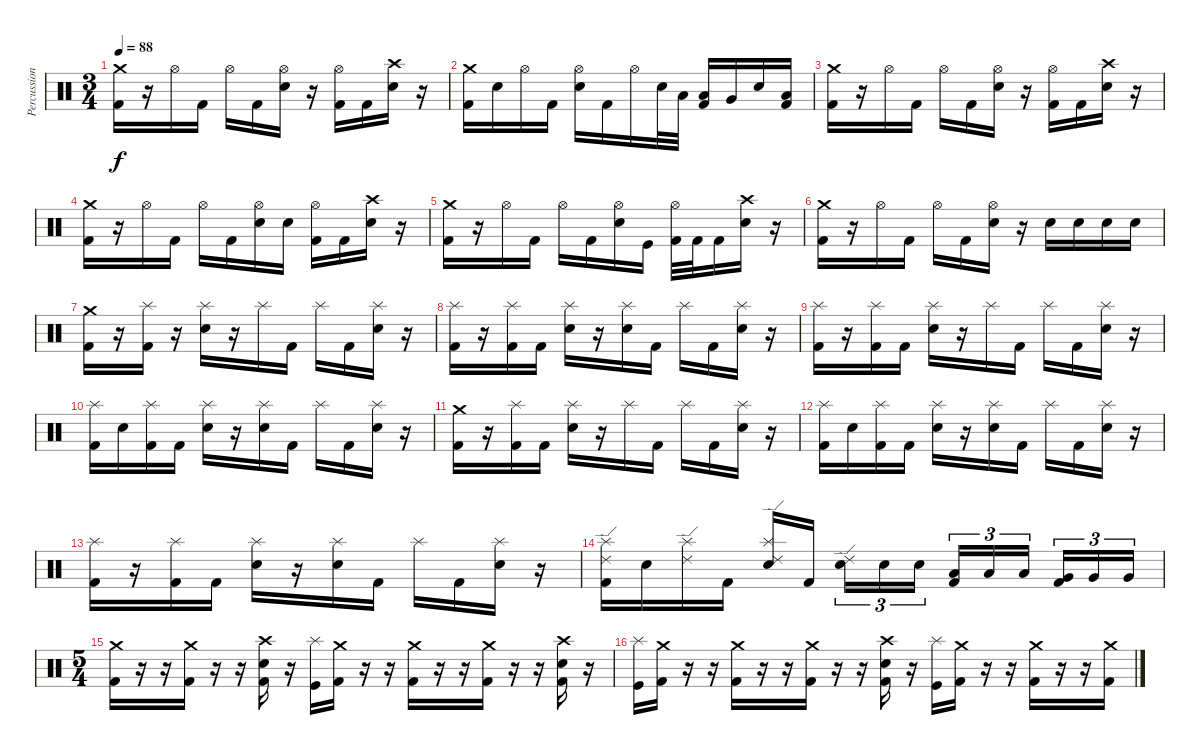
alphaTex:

\track ("Percussion" "Percussion") {instrument percussion}
\staff {score}
\articulation defaults
\ts (3 4)
\tempo 88
\clef neutral
\ks c
("Crash medium (hit)" "Kick (hit) 2").16{dy f} r.16 "Hi-Hat (open)".16 "Kick (hit) 2".16 "Hi-Hat (open)".16 "Kick (hit) 2".16 ("Hi-Hat (open)" "Electric Snare (hit)").16 r.16 ("Hi-Hat (open)" "Kick (hit) 2").16 "Kick (hit) 2".16 ("Crash high (hit)" "Electric Snare (hit)").16 r.16 |
("Crash medium (hit)" "Kick (hit) 2").16 "Electric Snare (hit)".16 "Hi-Hat (open)".16 "Kick (hit) 2".16 ("Hi-Hat (open)" "Electric Snare (hit)").16 "Kick (hit) 2".16 "Hi-Hat (open)".16 "Electric Snare (hit)".32 "Low Tom (hit)".32 ("Low Tom (hit)" "Kick (hit) 2").16 "Very Low Tom (hit)".16 "Electric Snare (hit)".16 ("Low Floor Tom (hit)" "Kick (hit) 2").16 |
("Crash medium (hit)" "Kick (hit) 2").16 r.16 "Hi-Hat (open)".16 "Kick (hit) 2".16 "Hi-Hat (open)".16 "Kick (hit) 2".16 ("Hi-Hat (open)" "Electric Snare (hit)").16 r.16 ("Hi-Hat (open)" "Kick (hit) 2").16 "Kick (hit) 2".16 ("Crash high (hit)" "Electric Snare (hit)").16 r.16 |
("Crash medium (hit)" "Kick (hit) 2").16 r.16 "Hi-Hat (open)".16 "Kick (hit) 2".16 "Hi-Hat (open)".16 "Kick (hit) 2".16 ("Hi-Hat (open)" "Electric Snare (hit)").16 "Electric Snare (hit)".16 ("Hi-Hat (open)" "Kick (hit) 2").16 "Kick (hit) 2".16 ("Crash high (hit)" "Electric Snare (hit)").16 r.16 |
("Crash medium (hit)" "Kick (hit) 2").16 r.16 "Hi-Hat (open)".16 "Kick (hit) 2".16 "Hi-Hat (open)".16 "Kick (hit) 2".16 ("Hi-Hat (open)" "Electric Snare (hit)").16 "Kick (hit)".16 ("Hi-Hat (open)" "Kick (hit) 2").32 "Kick (hit) 2".32 "Kick (hit) 2".16 ("Crash high (hit)" "Electric Snare (hit)").16 r.16 |
("Crash medium (hit)" "Kick (hit) 2").16 r.16 "Hi-Hat (open)".16 "Kick (hit) 2".16 "Hi-Hat (open)".16 "Kick (hit) 2".16 ("Hi-Hat (open)" "Electric Snare (hit)").16 r.16 "Electric Snare (hit)".16 "Electric Snare (hit)".16 "Electric Snare (hit)".16 "Electric Snare (hit)".16 |
("Crash medium (hit)" "Kick (hit) 2").16 r.16 ("Splash (hit)" "Kick (hit) 2").16 r.16 ("Splash (hit)" "Electric Snare (hit)").16 r.16 "Splash (hit)".16 "Kick (hit) 2".16 "Splash (hit)".16 "Kick (hit) 2".16 ("Splash (hit)" "Electric Snare (hit)").16 r.16 |
("Splash (hit)" "Kick (hit) 2").16 r.16 ("Splash (hit)" "Kick (hit) 2").16 "Kick (hit) 2".16 ("Splash (hit)" "Electric Snare (hit)").16 r.16 ("Splash (hit)" "Electric Snare (hit)").16 "Kick (hit) 2".16 "Splash (hit)".16 "Kick (hit) 2".16 ("Splash (hit)" "Electric Snare (hit)").16 r.16 |
("Splash (hit)" "Kick (hit) 2").16 r.16 ("Splash (hit)" "Kick (hit) 2").16 "Kick (hit) 2".16 ("Splash (hit)" "Electric Snare (hit)").16 r.16 "Splash (hit)".16 "Kick (hit) 2".16 "Splash (hit)".16 "Kick (hit) 2".16 ("Splash (hit)" "Electric Snare (hit)").16 r.16 |
("Splash (hit)" "Kick (hit) 2").16 "Electric Snare (hit)".16 ("Splash (hit)" "Kick (hit) 2").16 "Kick (hit) 2".16 ("Splash (hit)" "Electric Snare (hit)").16 r.16 ("Splash (hit)" "Electric Snare (hit)").16 "Kick (hit) 2".16 "Splash (hit)".16 "Kick (hit) 2".16 ("Splash (hit)" "Electric Snare (hit)").16 r.16 |
("Crash medium (hit)" "Kick (hit) 2").16 r.16 ("Splash (hit)" "Kick (hit) 2").16 "Kick (hit) 2".16 ("Splash (hit)" "Electric Snare (hit)").16 r.16 "Splash (hit)".16 "Kick (hit) 2".16 "Splash (hit)".16 "Kick (hit) 2".16 ("Splash (hit)" "Electric Snare (hit)").16 r.16 |
("Splash (hit)" "Kick (hit) 2").16 "Electric Snare (hit)".16 ("Splash (hit)" "Kick (hit) 2").16 "Kick (hit) 2".16 ("Splash (hit)" "Electric Snare (hit)").16 r.16 ("Splash (hit)" "Electric Snare (hit)").16 "Kick (hit) 2".16 "Splash (hit)".16 "Kick (hit) 2".16 ("Splash (hit)" "Electric Snare (hit)").16 r.16 |
("Splash (hit)" "Kick (hit) 2").16 r.16 ("Splash (hit)" "Kick (hit) 2").16 "Kick (hit) 2".16 ("Splash (hit)" "Electric Snare (hit)").16 r.16 ("Splash (hit)" "Electric Snare (hit)").16 "Kick (hit) 2".16 "Splash (hit)".16 "Kick (hit) 2".16 ("Splash (hit)" "Electric Snare (hit)").16 r.16 |
("Splash (hit)" "Ride (edge) 2" "Kick (hit) 2").16 "Electric Snare (hit)".16 ("Splash (hit)" "Ride (edge) 2").16 "Kick (hit) 2".16 ("Splash (hit)" "Ride (edge) 2" "Electric Snare (hit)").16 "Kick (hit) 2".16{beam splitsecondary} ("Ride (edge) 2" "Electric Snare (hit)").16{tu (3 2)} "Electric Snare (hit)".16{tu (3 2)} "Electric Snare (hit)".16{tu (3 2)} ("Low Tom (hit)" "Kick (hit) 2").16{tu (3 2)} "Low Tom (hit)".16{tu (3 2)} "Low Tom (hit)".16{tu (3 2) beam splitsecondary} ("Very Low Tom (hit)" "Kick (hit) 2").16{tu (3 2)} "Very Low Tom (hit)".16{tu (3 2)} "Very Low Tom (hit)".16{tu (3 2)} |
\ts (5 4)
("Crash medium (hit)" "Kick (hit) 2").16 r.16 r.16 ("Crash medium (hit)" "Kick (hit) 2").16 r.16 r.16 ("Crash high (hit)" "Electric Snare (hit)" "Kick (hit) 2").16 r.16 ("Splash (hit)" "Kick (hit)").16 ("Crash medium (hit)" "Kick (hit) 2").16 r.16 r.16 ("Crash medium (hit)" "Kick (hit) 2").16 r.16 r.16 ("Crash medium (hit)" "Kick (hit) 2").16 r.16 r.16 ("Crash high (hit)" "Electric Snare (hit)" "Kick (hit) 2").16 r.16 |
("Splash (hit)" "Kick (hit)").16 ("Crash medium (hit)" "Kick (hit) 2").16 r.16 r.16 ("Crash medium (hit)" "Kick (hit) 2").16 r.16 r.16 ("Crash medium (hit)" "Kick (hit) 2").16 r.16 r.16 ("Crash high (hit)" "Electric Snare (hit)" "Kick (hit) 2").16 r.16 ("Splash (hit)" "Kick (hit)").16 ("Crash medium (hit)" "Kick (hit) 2").16 r.16 r.16 ("Crash medium (hit)" "Kick (hit) 2").16 r.16 r.16 ("Crash medium (hit)" "Kick (hit) 2").16
